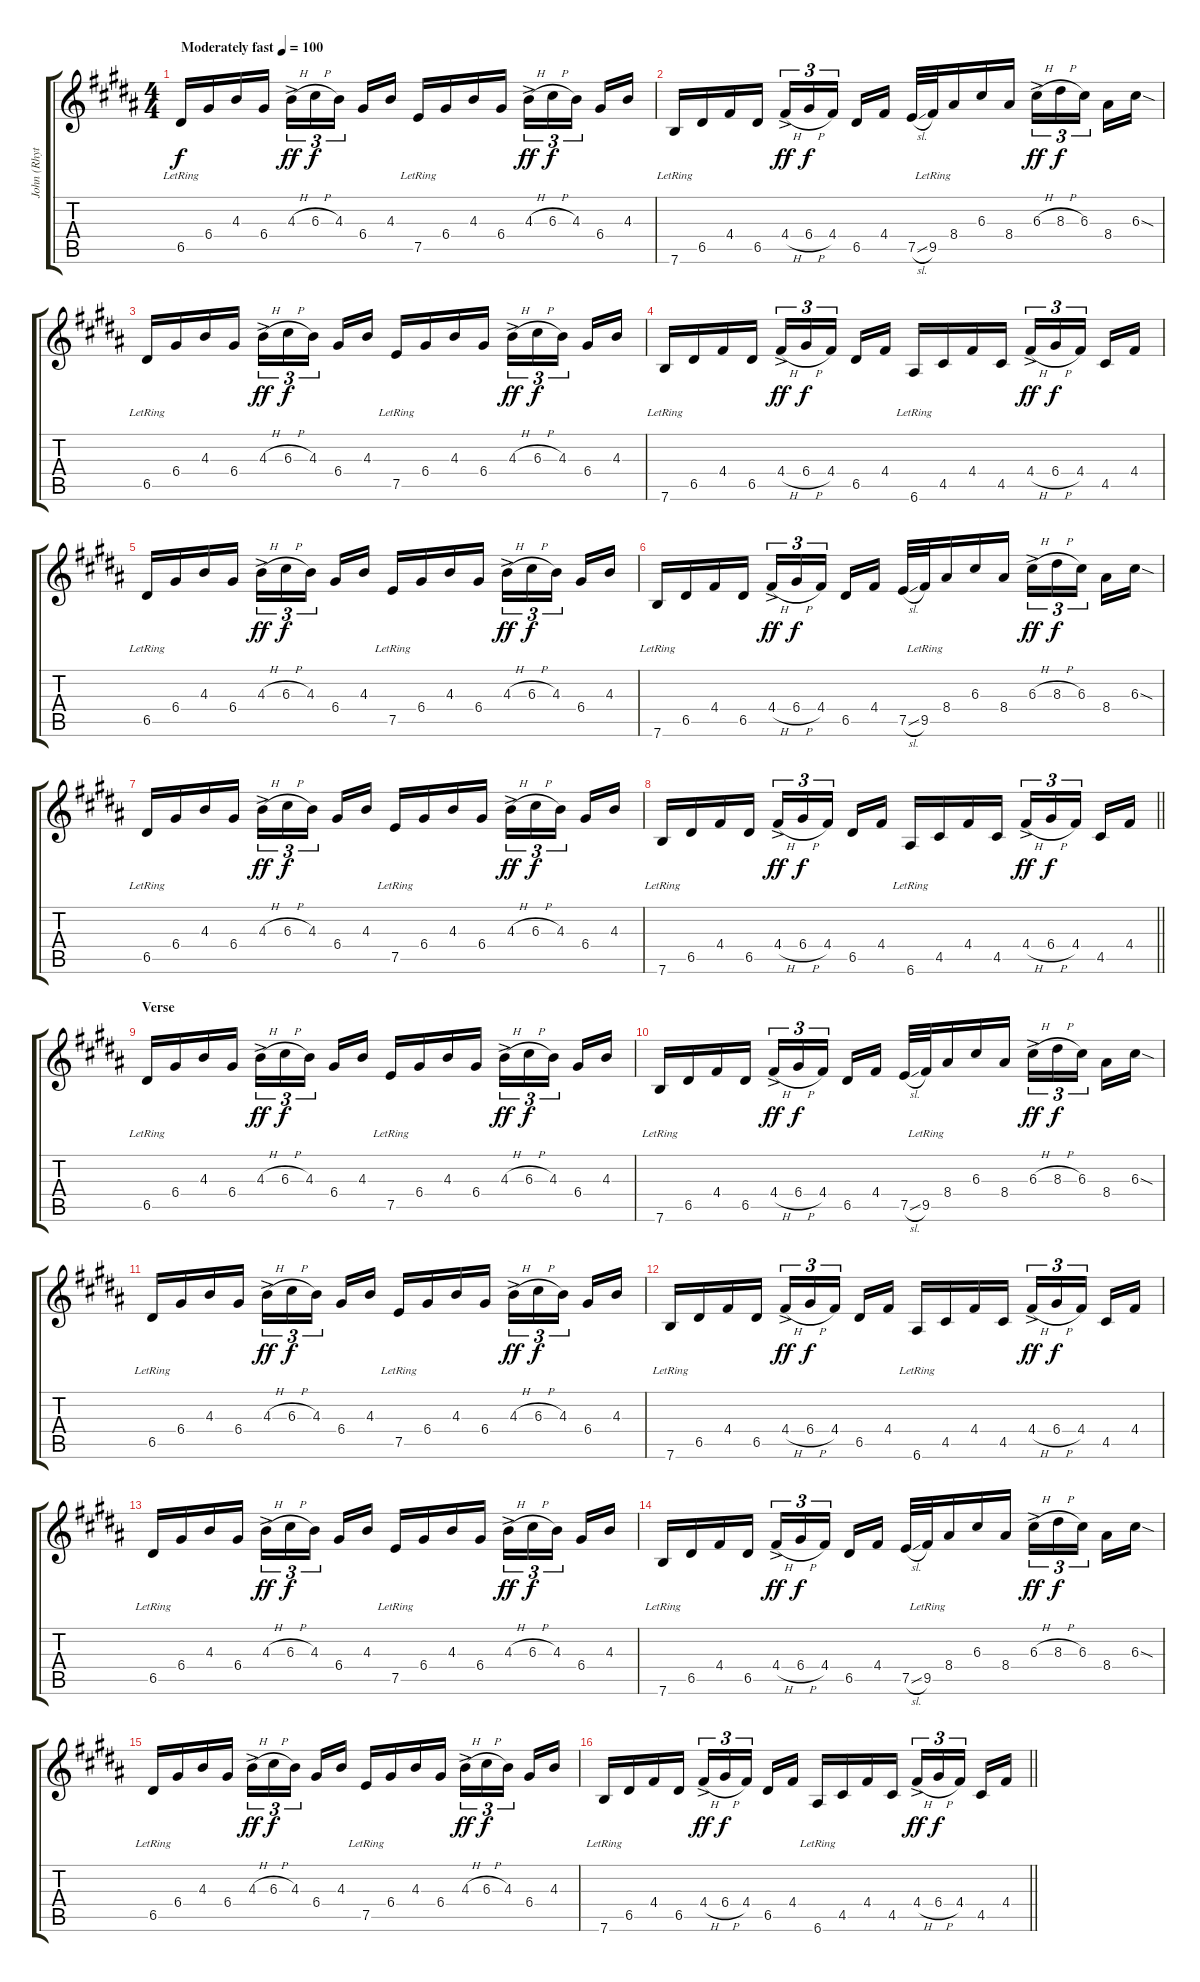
\track ("John (Rhythm Guitar)" "John (Rhyt") {instrument electricguitarclean}
\staff {score tabs}
\tuning (E4 B3 G3 D3 A2 E2) {hide}
\ts (4 4)
\tempo (100 "Moderately fast")
\clef g2
\ks b
6.5{lr}.16{dy f instrument electricguitarclean} 6.4.16 4.3.16 6.4.16 4.3{h ac}.16{tu (3 2) dy ff} 6.3{h}.16{tu (3 2) dy f} 4.3.16{tu (3 2) beam splitsecondary} 6.4.16 4.3.16 7.5{lr}.16 6.4.16 4.3.16 6.4.16 4.3{h ac}.16{tu (3 2) dy ff} 6.3{h}.16{tu (3 2) dy f} 4.3.16{tu (3 2) beam splitsecondary} 6.4.16 4.3.16 |
7.6{lr}.16 6.5.16 4.4.16 6.5.16 4.4{h ac}.16{tu (3 2) dy ff} 6.4{h}.16{tu (3 2) dy f} 4.4.16{tu (3 2) beam splitsecondary} 6.5.16 4.4.16 7.5{sl}.32 9.5{lr}.32 8.4.16 6.3.16 8.4.16 6.3{h ac}.16{tu (3 2) dy ff} 8.3{h}.16{tu (3 2) dy f} 6.3.16{tu (3 2) beam splitsecondary} 8.4.16 6.3{sod}.16 |
6.5{lr}.16 6.4.16 4.3.16 6.4.16 4.3{h ac}.16{tu (3 2) dy ff} 6.3{h}.16{tu (3 2) dy f} 4.3.16{tu (3 2) beam splitsecondary} 6.4.16 4.3.16 7.5{lr}.16 6.4.16 4.3.16 6.4.16 4.3{h ac}.16{tu (3 2) dy ff} 6.3{h}.16{tu (3 2) dy f} 4.3.16{tu (3 2) beam splitsecondary} 6.4.16 4.3.16 |
7.6{lr}.16 6.5.16 4.4.16 6.5.16 4.4{h ac}.16{tu (3 2) dy ff} 6.4{h}.16{tu (3 2) dy f} 4.4.16{tu (3 2) beam splitsecondary} 6.5.16 4.4.16 6.6{lr}.16 4.5.16 4.4.16 4.5.16 4.4{h ac}.16{tu (3 2) dy ff} 6.4{h}.16{tu (3 2) dy f} 4.4.16{tu (3 2) beam splitsecondary} 4.5.16 4.4.16 |
6.5{lr}.16 6.4.16 4.3.16 6.4.16 4.3{h ac}.16{tu (3 2) dy ff} 6.3{h}.16{tu (3 2) dy f} 4.3.16{tu (3 2) beam splitsecondary} 6.4.16 4.3.16 7.5{lr}.16 6.4.16 4.3.16 6.4.16 4.3{h ac}.16{tu (3 2) dy ff} 6.3{h}.16{tu (3 2) dy f} 4.3.16{tu (3 2) beam splitsecondary} 6.4.16 4.3.16 |
7.6{lr}.16 6.5.16 4.4.16 6.5.16 4.4{h ac}.16{tu (3 2) dy ff} 6.4{h}.16{tu (3 2) dy f} 4.4.16{tu (3 2) beam splitsecondary} 6.5.16 4.4.16 7.5{sl}.32 9.5{lr}.32 8.4.16 6.3.16 8.4.16 6.3{h ac}.16{tu (3 2) dy ff} 8.3{h}.16{tu (3 2) dy f} 6.3.16{tu (3 2) beam splitsecondary} 8.4.16 6.3{sod}.16 |
6.5{lr}.16 6.4.16 4.3.16 6.4.16 4.3{h ac}.16{tu (3 2) dy ff} 6.3{h}.16{tu (3 2) dy f} 4.3.16{tu (3 2) beam splitsecondary} 6.4.16 4.3.16 7.5{lr}.16 6.4.16 4.3.16 6.4.16 4.3{h ac}.16{tu (3 2) dy ff} 6.3{h}.16{tu (3 2) dy f} 4.3.16{tu (3 2) beam splitsecondary} 6.4.16 4.3.16 |
\barLineRight lightlight
7.6{lr}.16 6.5.16 4.4.16 6.5.16 4.4{h ac}.16{tu (3 2) dy ff} 6.4{h}.16{tu (3 2) dy f} 4.4.16{tu (3 2) beam splitsecondary} 6.5.16 4.4.16 6.6{lr}.16 4.5.16 4.4.16 4.5.16 4.4{h ac}.16{tu (3 2) dy ff} 6.4{h}.16{tu (3 2) dy f} 4.4.16{tu (3 2) beam splitsecondary} 4.5.16 4.4.16 |
\section ("" "Verse")
6.5{lr}.16 6.4.16 4.3.16 6.4.16 4.3{h ac}.16{tu (3 2) dy ff} 6.3{h}.16{tu (3 2) dy f} 4.3.16{tu (3 2) beam splitsecondary} 6.4.16 4.3.16 7.5{lr}.16 6.4.16 4.3.16 6.4.16 4.3{h ac}.16{tu (3 2) dy ff} 6.3{h}.16{tu (3 2) dy f} 4.3.16{tu (3 2) beam splitsecondary} 6.4.16 4.3.16 |
7.6{lr}.16 6.5.16 4.4.16 6.5.16 4.4{h ac}.16{tu (3 2) dy ff} 6.4{h}.16{tu (3 2) dy f} 4.4.16{tu (3 2) beam splitsecondary} 6.5.16 4.4.16 7.5{sl}.32 9.5{lr}.32 8.4.16 6.3.16 8.4.16 6.3{h ac}.16{tu (3 2) dy ff} 8.3{h}.16{tu (3 2) dy f} 6.3.16{tu (3 2) beam splitsecondary} 8.4.16 6.3{sod}.16 |
6.5{lr}.16 6.4.16 4.3.16 6.4.16 4.3{h ac}.16{tu (3 2) dy ff} 6.3{h}.16{tu (3 2) dy f} 4.3.16{tu (3 2) beam splitsecondary} 6.4.16 4.3.16 7.5{lr}.16 6.4.16 4.3.16 6.4.16 4.3{h ac}.16{tu (3 2) dy ff} 6.3{h}.16{tu (3 2) dy f} 4.3.16{tu (3 2) beam splitsecondary} 6.4.16 4.3.16 |
7.6{lr}.16 6.5.16 4.4.16 6.5.16 4.4{h ac}.16{tu (3 2) dy ff} 6.4{h}.16{tu (3 2) dy f} 4.4.16{tu (3 2) beam splitsecondary} 6.5.16 4.4.16 6.6{lr}.16 4.5.16 4.4.16 4.5.16 4.4{h ac}.16{tu (3 2) dy ff} 6.4{h}.16{tu (3 2) dy f} 4.4.16{tu (3 2) beam splitsecondary} 4.5.16 4.4.16 |
6.5{lr}.16 6.4.16 4.3.16 6.4.16 4.3{h ac}.16{tu (3 2) dy ff} 6.3{h}.16{tu (3 2) dy f} 4.3.16{tu (3 2) beam splitsecondary} 6.4.16 4.3.16 7.5{lr}.16 6.4.16 4.3.16 6.4.16 4.3{h ac}.16{tu (3 2) dy ff} 6.3{h}.16{tu (3 2) dy f} 4.3.16{tu (3 2) beam splitsecondary} 6.4.16 4.3.16 |
7.6{lr}.16 6.5.16 4.4.16 6.5.16 4.4{h ac}.16{tu (3 2) dy ff} 6.4{h}.16{tu (3 2) dy f} 4.4.16{tu (3 2) beam splitsecondary} 6.5.16 4.4.16 7.5{sl}.32 9.5{lr}.32 8.4.16 6.3.16 8.4.16 6.3{h ac}.16{tu (3 2) dy ff} 8.3{h}.16{tu (3 2) dy f} 6.3.16{tu (3 2) beam splitsecondary} 8.4.16 6.3{sod}.16 |
6.5{lr}.16 6.4.16 4.3.16 6.4.16 4.3{h ac}.16{tu (3 2) dy ff} 6.3{h}.16{tu (3 2) dy f} 4.3.16{tu (3 2) beam splitsecondary} 6.4.16 4.3.16 7.5{lr}.16 6.4.16 4.3.16 6.4.16 4.3{h ac}.16{tu (3 2) dy ff} 6.3{h}.16{tu (3 2) dy f} 4.3.16{tu (3 2) beam splitsecondary} 6.4.16 4.3.16 |
\barLineRight lightlight
7.6{lr}.16 6.5.16 4.4.16 6.5.16 4.4{h ac}.16{tu (3 2) dy ff} 6.4{h}.16{tu (3 2) dy f} 4.4.16{tu (3 2) beam splitsecondary} 6.5.16 4.4.16 6.6{lr}.16 4.5.16 4.4.16 4.5.16 4.4{h ac}.16{tu (3 2) dy ff} 6.4{h}.16{tu (3 2) dy f} 4.4.16{tu (3 2) beam splitsecondary} 4.5.16 4.4.16
